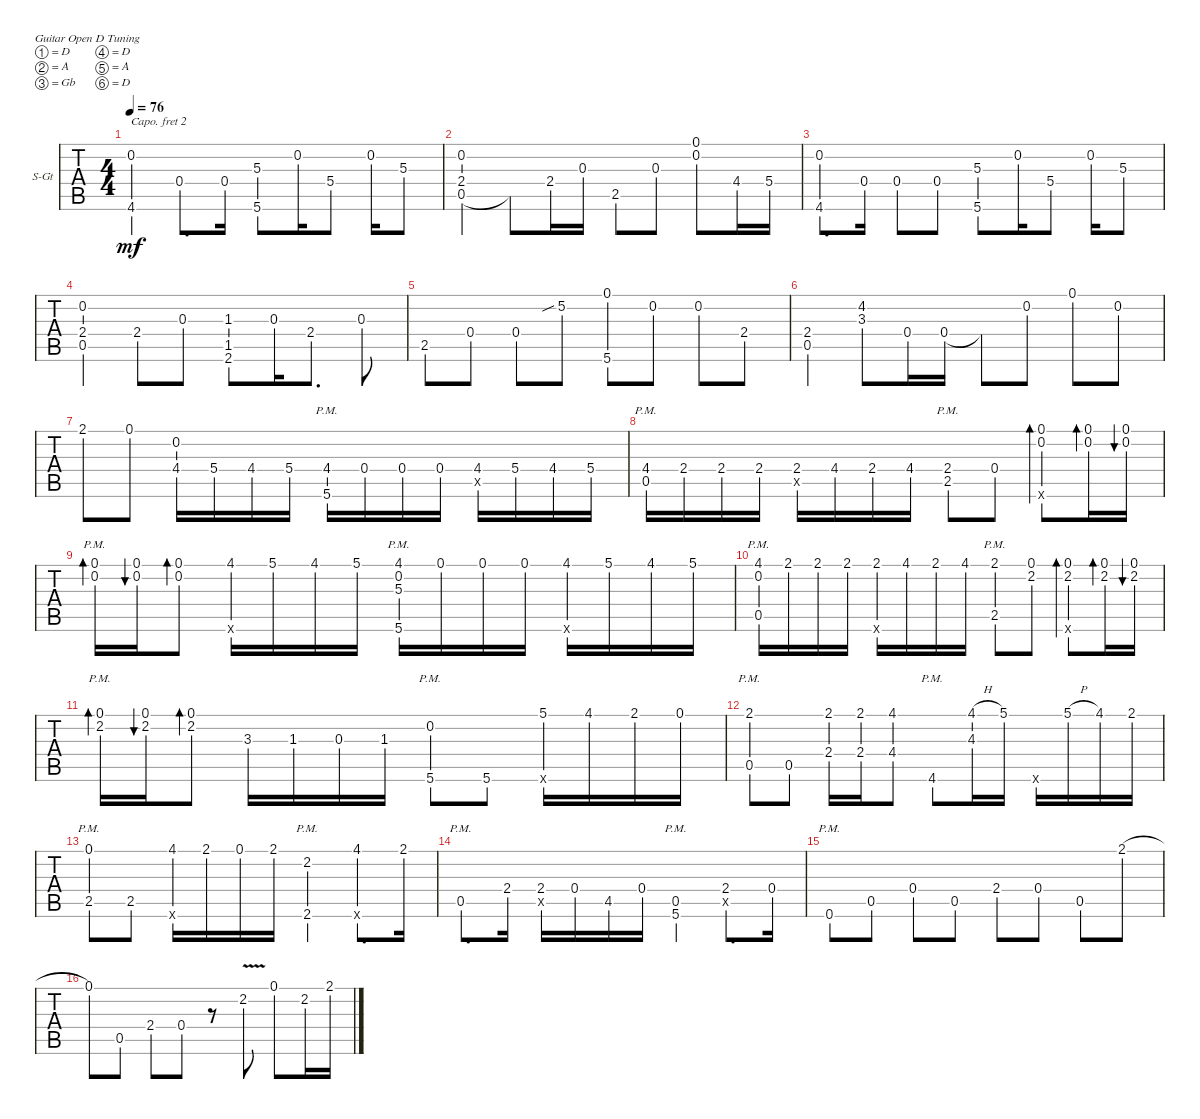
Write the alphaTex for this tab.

\defaultSystemsLayout 4
\bracketExtendMode groupsimilarinstruments
\firstSystemTrackNameOrientation horizontal
\otherSystemsTrackNameOrientation horizontal
\track ("Steel Guitar" "S-Gt") {instrument acousticguitarsteel}
\staff {tabs}
\capo 2
\tuning (D4 A3 Gb3 D3 A2 D2)
\ts (4 4)
\tempo 76
\clef g2
\ks c
(4.6 0.2).4{dy mf} 0.4.8{d} 0.4.16 (5.6 5.3).8 0.2.16 5.4.8 0.2.16 5.3.8 |
(2.4 0.5 0.2).4 0.5{t}.8 2.4.16 0.3.16 2.5.8 0.3.8 (0.2 0.1).8 4.4.16 5.4.16 |
(4.6 0.2).8{d} 0.4.16 0.4.8 0.4.8 (5.6 5.3).8 0.2.16 5.4.8 0.2.16 5.3.8 |
(2.4 0.5 0.2).4 2.4.8 0.3.8 (2.6 1.5 1.3).8 0.3.16 2.4.8{d} 0.3.8 |
2.5.8 0.4.8 0.4.8 5.2{sib}.8 (5.6 0.1).8 0.2.8 0.2.8 2.4.8 |
(2.4 0.5).4 (4.2 3.3).8 0.4.16 0.4.16 0.4{t}.8 0.2.8 0.1.8 0.2.8 |
2.1.8 0.1.8 (4.4 0.2).16 5.4.16 4.4.16 5.4.16 (5.6 4.4{pm}).16 0.4.16 0.4.16 0.4.16 (4.4 0.5{x}).16 5.4.16 4.4.16 5.4.16 |
(0.5 4.4{pm}).16 2.4.16 2.4.16 2.4.16 (2.4 0.5{x}).16 4.4.16 2.4.16 4.4.16 (2.5{pm} 2.4).8 0.4.8 (0.1 0.2 0.6{x}).8{bd 30} (0.1 0.2).16{bd 30} (0.1 0.2).16{bu 30} |
(0.1 0.2{pm}).16{bd 30} (0.1 0.2).16{bu 30} (0.1 0.2).8{bd 30} (4.1 0.6{x}).16 5.1.16 4.1.16 5.1.16 (4.1 5.6{pm} 0.2 5.3).16 0.1.16 0.1.16 0.1.16 (4.1 0.6{x}).16 5.1.16 4.1.16 5.1.16 |
(4.1 0.5{pm} 0.2).16 2.1.16 2.1.16 2.1.16 (2.1 0.6{x}).16 4.1.16 2.1.16 4.1.16 (2.1 2.5{pm}).8 (2.2 0.1).8 (0.1 2.2 0.6{x}).8{bd 30} (0.1 2.2).16{bd 30} (0.1 2.2).16{bu 30} |
(0.1 2.2{pm}).16{bd 30} (0.1 2.2).16{bu 30} (0.1 2.2).8{bd 30} 3.3.16 1.3.16 0.3.16 1.3.16 (5.6{pm} 0.2).8 5.6.8 (5.1 0.6{x}).16 4.1.16 2.1.16 0.1.16 |
(2.1 0.5{pm}).8 0.5.8 (2.1 2.4).16 (2.1 2.4).16 (4.1 4.4).8 4.6{pm}.8 (4.1{h} 4.3).16 5.1.16 0.6{x}.16 5.1{h}.16 4.1.16 2.1.16 |
(2.5{pm} 0.1).8 2.5.8 (4.1 0.6{x}).16 2.1.16 0.1.16 2.1.16 (2.2 2.6{pm}).4 (4.1 0.6{x}).8{d} 2.1.16 |
0.5{pm}.8{d} 2.4.16 (2.4 0.5{x}).16 0.4.16 4.5.16 0.4.16 (5.6 0.5{pm}).4 (2.4 0.5{x}).8{d} 0.4.16 |
0.6{pm}.8 0.5.8 0.4.8 0.5.8 2.4.8 0.4.8 0.5.8 2.1{h}.8 |
0.1.8 0.5.8 2.4.8 0.4.8 r.8 2.2{v}.8 0.1.8 2.2.16 2.1.16
